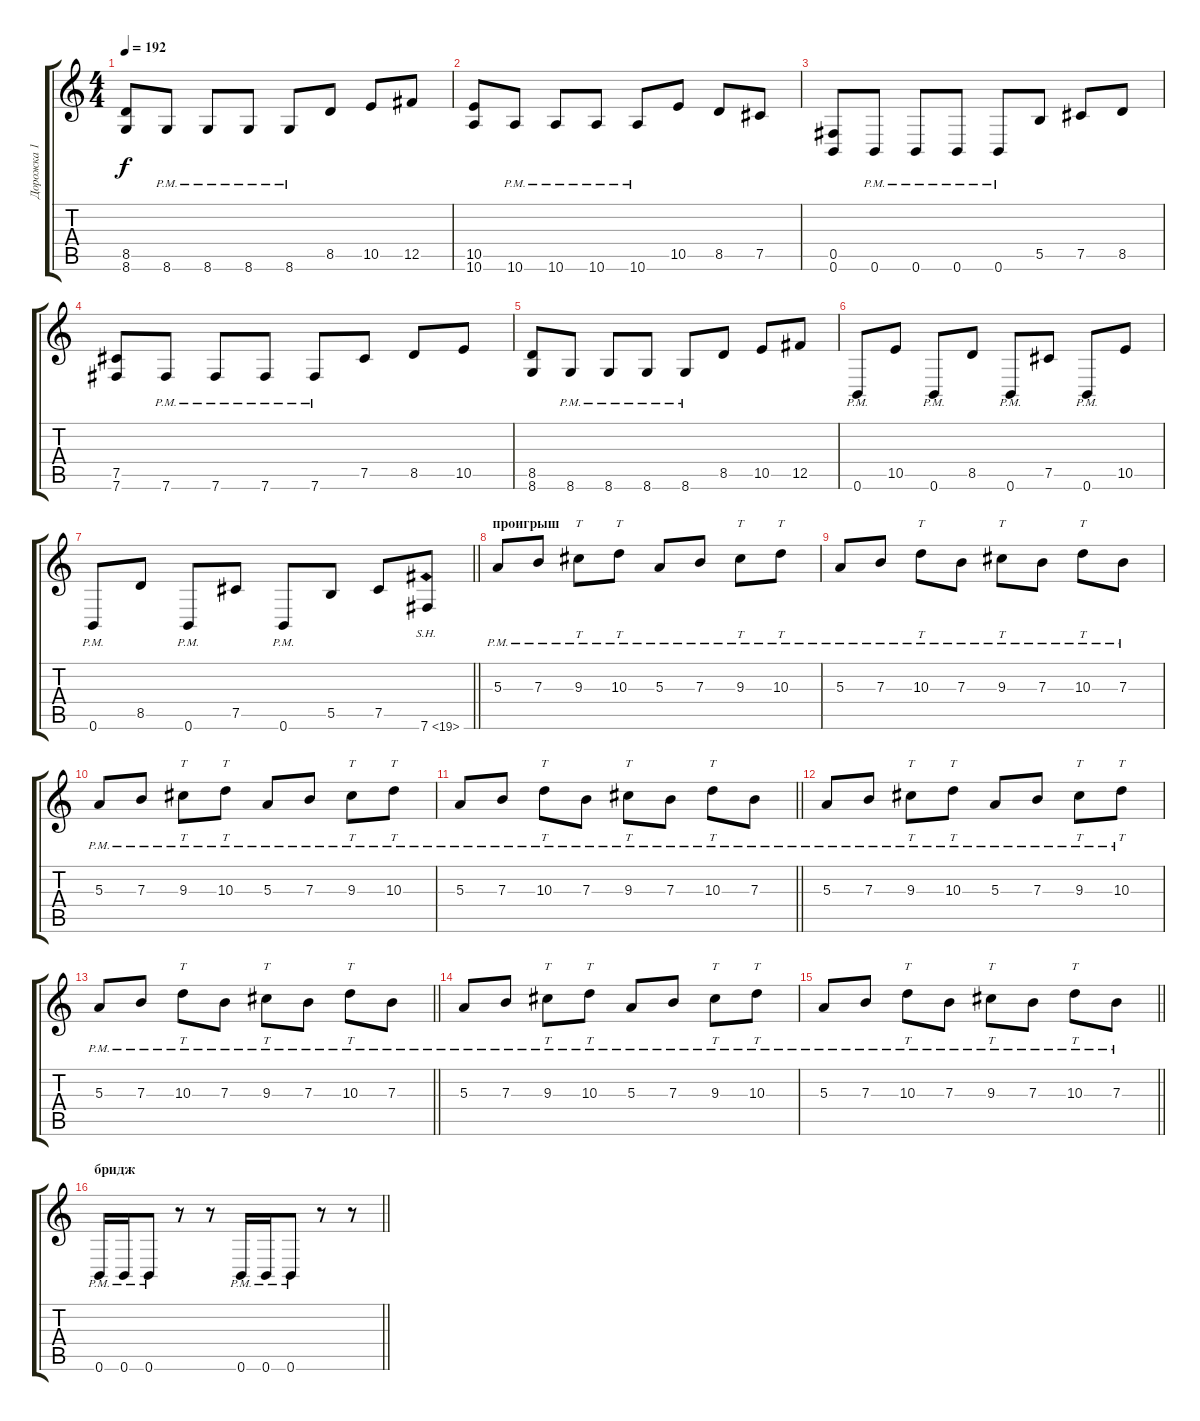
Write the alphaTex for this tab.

\track ("Дорожка 1" "Дорожка 1") {instrument distortionguitar}
\staff {score tabs}
\tuning (Db4 Ab3 E3 B2 Gb2 B1) {hide}
\ts (4 4)
\tempo 192
\clef g2
\ks c
(8.5 8.6).8{dy f} 8.6{pm}.8 8.6{pm}.8 8.6{pm}.8 8.6{pm}.8 8.5.8 10.5.8 12.5.8 |
(10.5 10.6).8 10.6{pm}.8 10.6{pm}.8 10.6{pm}.8 10.6{pm}.8 10.5.8 8.5.8 7.5.8 |
(0.5 0.6).8 0.6{pm}.8 0.6{pm}.8 0.6{pm}.8 0.6{pm}.8 5.5.8 7.5.8 8.5.8 |
(7.5 7.6).8 7.6{pm}.8 7.6{pm}.8 7.6{pm}.8 7.6{pm}.8 7.5.8 8.5.8 10.5.8 |
(8.5 8.6).8 8.6{pm}.8 8.6{pm}.8 8.6{pm}.8 8.6{pm}.8 8.5.8 10.5.8 12.5.8 |
0.6{pm}.8 10.5.8 0.6{pm}.8 8.5.8 0.6{pm}.8 7.5.8 0.6{pm}.8 10.5.8 |
\barLineRight lightlight
0.6{pm}.8 8.5.8 0.6{pm}.8 7.5.8 0.6{pm}.8 5.5.8 7.5.8 7.6{sh 12}.8 |
\section ("" "проигрыш")
5.3{pm}.8{volume 7} 7.3{pm}.8{volume 13} 9.3{pm}.8{tt} 10.3{pm}.8{tt} 5.3{pm}.8 7.3{pm}.8 9.3{pm}.8{tt} 10.3{pm}.8{tt} |
5.3{pm}.8 7.3{pm}.8 10.3{pm}.8{tt} 7.3{pm}.8 9.3{pm}.8{tt} 7.3{pm}.8 10.3{pm}.8{tt} 7.3{pm}.8 |
5.3{pm}.8 7.3{pm}.8 9.3{pm}.8{tt} 10.3{pm}.8{tt} 5.3{pm}.8 7.3{pm}.8 9.3{pm}.8{tt} 10.3{pm}.8{tt} |
\barLineRight lightlight
5.3{pm}.8 7.3{pm}.8 10.3{pm}.8{tt} 7.3{pm}.8 9.3{pm}.8{tt} 7.3{pm}.8 10.3{pm}.8{tt} 7.3{pm}.8 |
5.3{pm}.8 7.3{pm}.8 9.3{pm}.8{tt} 10.3{pm}.8{tt} 5.3{pm}.8 7.3{pm}.8 9.3{pm}.8{tt} 10.3{pm}.8{tt} |
\barLineRight lightlight
5.3{pm}.8 7.3{pm}.8 10.3{pm}.8{tt} 7.3{pm}.8 9.3{pm}.8{tt} 7.3{pm}.8 10.3{pm}.8{tt} 7.3{pm}.8 |
5.3{pm}.8 7.3{pm}.8 9.3{pm}.8{tt} 10.3{pm}.8{tt} 5.3{pm}.8 7.3{pm}.8 9.3{pm}.8{tt} 10.3{pm}.8{tt} |
\barLineRight lightlight
5.3{pm}.8 7.3{pm}.8 10.3{pm}.8{tt} 7.3{pm}.8 9.3{pm}.8{tt} 7.3{pm}.8 10.3{pm}.8{tt} 7.3{pm}.8 |
\section ("" "бридж")
\barLineRight lightlight
0.6{pm}.16 0.6{pm}.16 0.6{pm}.8 r.8 r.8 0.6{pm}.16 0.6{pm}.16 0.6{pm}.8 r.8 r.8
